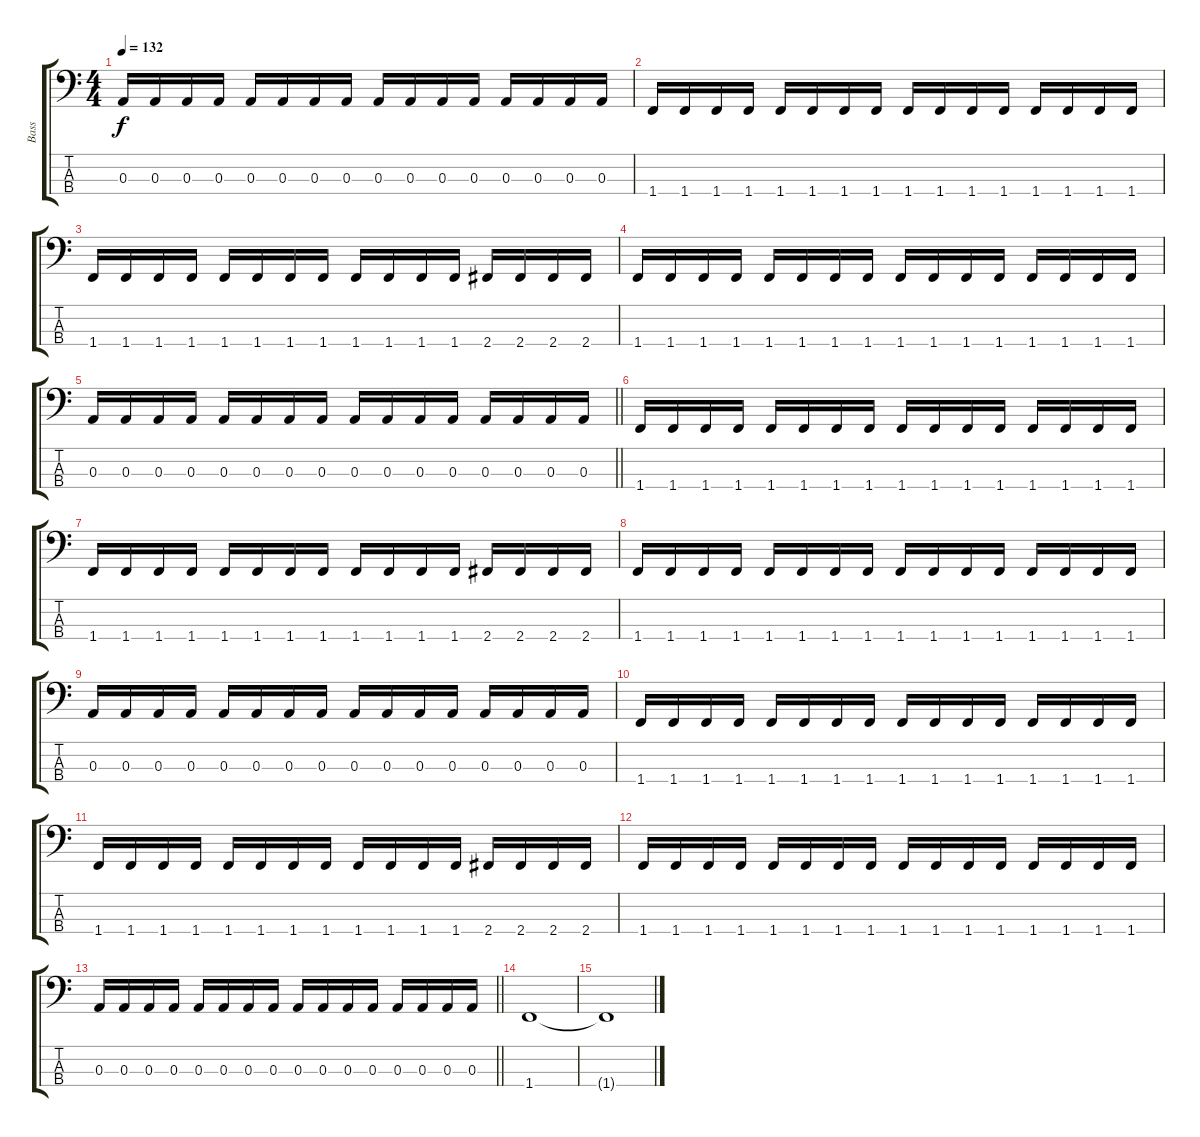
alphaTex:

\track ("Bass" "Bass") {instrument electricbasspick}
\staff {score tabs}
\tuning (G2 D2 A1 E1) {hide}
\ts (4 4)
\tempo 132
\clef f4
\ks c
0.3.16{dy f} 0.3.16 0.3.16 0.3.16 0.3.16 0.3.16 0.3.16 0.3.16 0.3.16 0.3.16 0.3.16 0.3.16 0.3.16 0.3.16 0.3.16 0.3.16 |
1.4.16 1.4.16 1.4.16 1.4.16 1.4.16 1.4.16 1.4.16 1.4.16 1.4.16 1.4.16 1.4.16 1.4.16 1.4.16 1.4.16 1.4.16 1.4.16 |
1.4.16 1.4.16 1.4.16 1.4.16 1.4.16 1.4.16 1.4.16 1.4.16 1.4.16 1.4.16 1.4.16 1.4.16 2.4.16 2.4.16 2.4.16 2.4.16 |
1.4.16 1.4.16 1.4.16 1.4.16 1.4.16 1.4.16 1.4.16 1.4.16 1.4.16 1.4.16 1.4.16 1.4.16 1.4.16 1.4.16 1.4.16 1.4.16 |
\barLineRight lightlight
0.3.16 0.3.16 0.3.16 0.3.16 0.3.16 0.3.16 0.3.16 0.3.16 0.3.16 0.3.16 0.3.16 0.3.16 0.3.16 0.3.16 0.3.16 0.3.16 |
1.4.16 1.4.16 1.4.16 1.4.16 1.4.16 1.4.16 1.4.16 1.4.16 1.4.16 1.4.16 1.4.16 1.4.16 1.4.16 1.4.16 1.4.16 1.4.16 |
1.4.16 1.4.16 1.4.16 1.4.16 1.4.16 1.4.16 1.4.16 1.4.16 1.4.16 1.4.16 1.4.16 1.4.16 2.4.16 2.4.16 2.4.16 2.4.16 |
1.4.16 1.4.16 1.4.16 1.4.16 1.4.16 1.4.16 1.4.16 1.4.16 1.4.16 1.4.16 1.4.16 1.4.16 1.4.16 1.4.16 1.4.16 1.4.16 |
0.3.16 0.3.16 0.3.16 0.3.16 0.3.16 0.3.16 0.3.16 0.3.16 0.3.16 0.3.16 0.3.16 0.3.16 0.3.16 0.3.16 0.3.16 0.3.16 |
1.4.16 1.4.16 1.4.16 1.4.16 1.4.16 1.4.16 1.4.16 1.4.16 1.4.16 1.4.16 1.4.16 1.4.16 1.4.16 1.4.16 1.4.16 1.4.16 |
1.4.16 1.4.16 1.4.16 1.4.16 1.4.16 1.4.16 1.4.16 1.4.16 1.4.16 1.4.16 1.4.16 1.4.16 2.4.16 2.4.16 2.4.16 2.4.16 |
1.4.16 1.4.16 1.4.16 1.4.16 1.4.16 1.4.16 1.4.16 1.4.16 1.4.16 1.4.16 1.4.16 1.4.16 1.4.16 1.4.16 1.4.16 1.4.16 |
\barLineRight lightlight
0.3.16 0.3.16 0.3.16 0.3.16 0.3.16 0.3.16 0.3.16 0.3.16 0.3.16 0.3.16 0.3.16 0.3.16 0.3.16 0.3.16 0.3.16 0.3.16 |
1.4.1 |
1.4{t}.1
